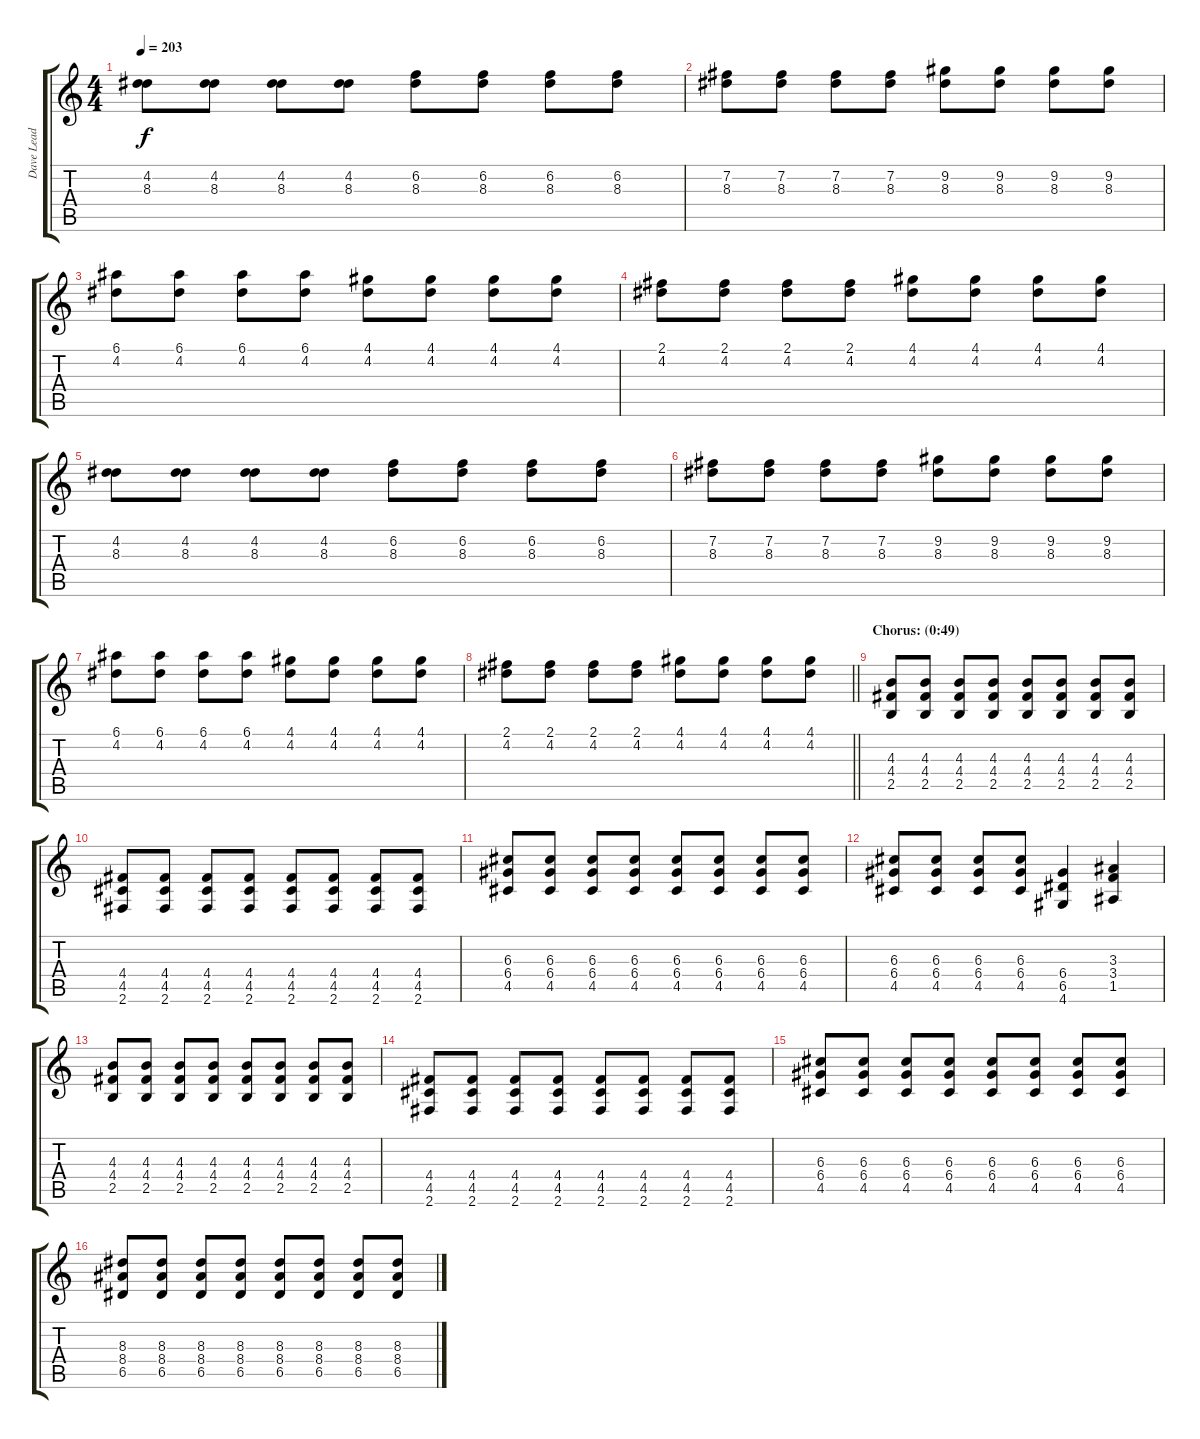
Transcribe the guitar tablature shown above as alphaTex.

\track ("Dave Lead" "Dave Lead") {instrument distortionguitar}
\staff {score tabs}
\tuning (E4 B3 G3 D3 A2 E2) {hide}
\ts (4 4)
\tempo 203
\clef g2
\ks c
(4.2 8.3).8{dy f} (4.2 8.3).8 (4.2 8.3).8 (4.2 8.3).8 (6.2 8.3).8 (6.2 8.3).8 (6.2 8.3).8 (6.2 8.3).8 |
(7.2 8.3).8 (7.2 8.3).8 (7.2 8.3).8 (7.2 8.3).8 (9.2 8.3).8 (9.2 8.3).8 (9.2 8.3).8 (9.2 8.3).8 |
(6.1 4.2).8 (6.1 4.2).8 (6.1 4.2).8 (6.1 4.2).8 (4.1 4.2).8 (4.1 4.2).8 (4.1 4.2).8 (4.1 4.2).8 |
(2.1 4.2).8 (2.1 4.2).8 (2.1 4.2).8 (2.1 4.2).8 (4.1 4.2).8 (4.1 4.2).8 (4.1 4.2).8 (4.1 4.2).8 |
(4.2 8.3).8 (4.2 8.3).8 (4.2 8.3).8 (4.2 8.3).8 (6.2 8.3).8 (6.2 8.3).8 (6.2 8.3).8 (6.2 8.3).8 |
(7.2 8.3).8 (7.2 8.3).8 (7.2 8.3).8 (7.2 8.3).8 (9.2 8.3).8 (9.2 8.3).8 (9.2 8.3).8 (9.2 8.3).8 |
(6.1 4.2).8 (6.1 4.2).8 (6.1 4.2).8 (6.1 4.2).8 (4.1 4.2).8 (4.1 4.2).8 (4.1 4.2).8 (4.1 4.2).8 |
\barLineRight lightlight
(2.1 4.2).8 (2.1 4.2).8 (2.1 4.2).8 (2.1 4.2).8 (4.1 4.2).8 (4.1 4.2).8 (4.1 4.2).8 (4.1 4.2).8 |
\section ("" "Chorus: (0:49)")
(4.3 4.4 2.5).8 (4.3 4.4 2.5).8 (4.3 4.4 2.5).8 (4.3 4.4 2.5).8 (4.3 4.4 2.5).8 (4.3 4.4 2.5).8 (4.3 4.4 2.5).8 (4.3 4.4 2.5).8 |
(4.4 4.5 2.6).8 (4.4 4.5 2.6).8 (4.4 4.5 2.6).8 (4.4 4.5 2.6).8 (4.4 4.5 2.6).8 (4.4 4.5 2.6).8 (4.4 4.5 2.6).8 (4.4 4.5 2.6).8 |
(6.3 6.4 4.5).8 (6.3 6.4 4.5).8 (6.3 6.4 4.5).8 (6.3 6.4 4.5).8 (6.3 6.4 4.5).8 (6.3 6.4 4.5).8 (6.3 6.4 4.5).8 (6.3 6.4 4.5).8 |
(6.3 6.4 4.5).8 (6.3 6.4 4.5).8 (6.3 6.4 4.5).8 (6.3 6.4 4.5).8 (6.4 6.5 4.6).4 (3.3 3.4 1.5).4 |
(4.3 4.4 2.5).8 (4.3 4.4 2.5).8 (4.3 4.4 2.5).8 (4.3 4.4 2.5).8 (4.3 4.4 2.5).8 (4.3 4.4 2.5).8 (4.3 4.4 2.5).8 (4.3 4.4 2.5).8 |
(4.4 4.5 2.6).8 (4.4 4.5 2.6).8 (4.4 4.5 2.6).8 (4.4 4.5 2.6).8 (4.4 4.5 2.6).8 (4.4 4.5 2.6).8 (4.4 4.5 2.6).8 (4.4 4.5 2.6).8 |
(6.3 6.4 4.5).8 (6.3 6.4 4.5).8 (6.3 6.4 4.5).8 (6.3 6.4 4.5).8 (6.3 6.4 4.5).8 (6.3 6.4 4.5).8 (6.3 6.4 4.5).8 (6.3 6.4 4.5).8 |
(8.3 8.4 6.5).8 (8.3 8.4 6.5).8 (8.3 8.4 6.5).8 (8.3 8.4 6.5).8 (8.3 8.4 6.5).8 (8.3 8.4 6.5).8 (8.3 8.4 6.5).8 (8.3 8.4 6.5).8
